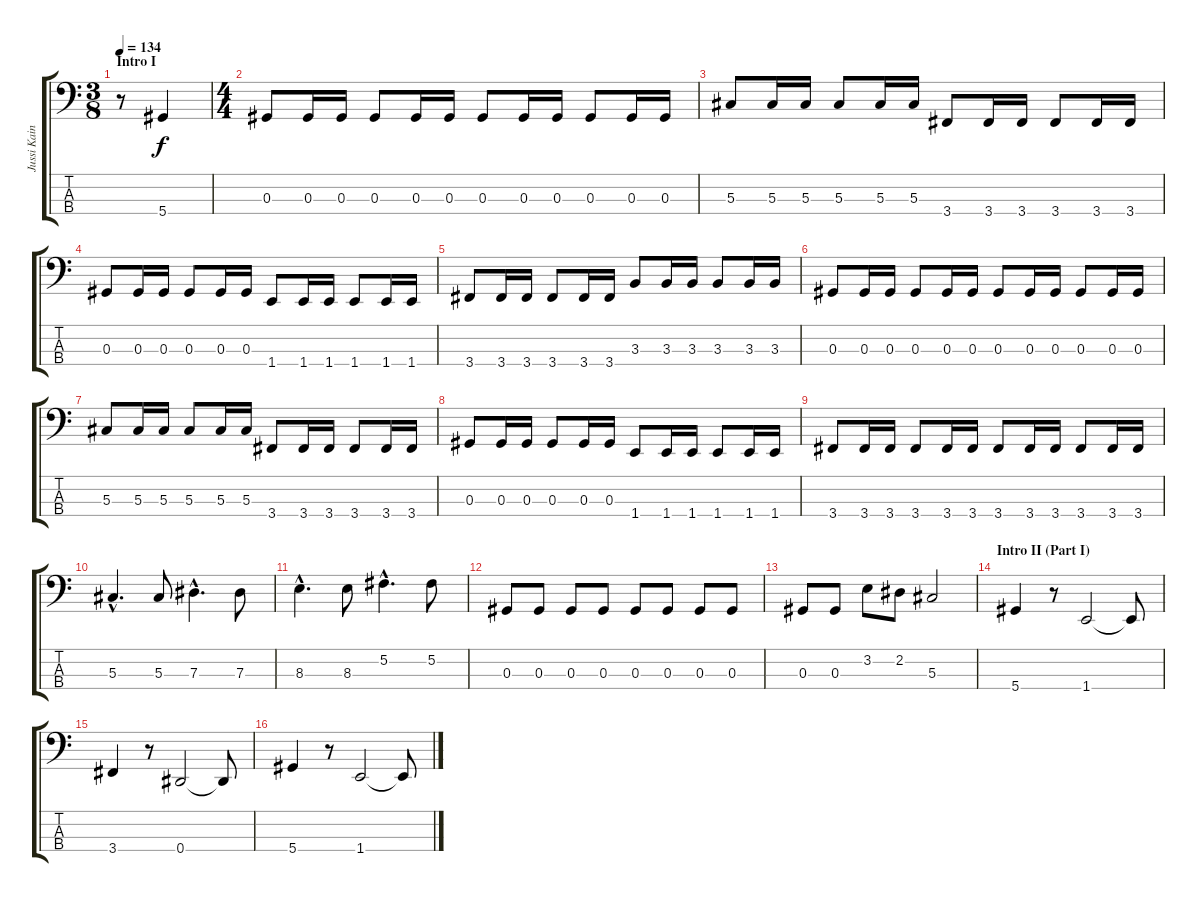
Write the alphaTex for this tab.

\track ("Jussi Kainulainen - Bass" "Jussi Kain") {instrument electricbassfinger}
\staff {score tabs}
\tuning (Gb2 Db2 Ab1 Eb1) {hide}
\ts (3 8)
\section ("" "Intro I")
\tempo 134
\clef f4
\ks c
r.8{dy f instrument electricbassfinger} 5.4.4 |
\ts (4 4)
0.3.8 0.3.16 0.3.16 0.3.8 0.3.16 0.3.16 0.3.8 0.3.16 0.3.16 0.3.8 0.3.16 0.3.16 |
5.3.8 5.3.16 5.3.16 5.3.8 5.3.16 5.3.16 3.4.8 3.4.16 3.4.16 3.4.8 3.4.16 3.4.16 |
0.3.8 0.3.16 0.3.16 0.3.8 0.3.16 0.3.16 1.4.8 1.4.16 1.4.16 1.4.8 1.4.16 1.4.16 |
3.4.8 3.4.16 3.4.16 3.4.8 3.4.16 3.4.16 3.3.8 3.3.16 3.3.16 3.3.8 3.3.16 3.3.16 |
0.3.8 0.3.16 0.3.16 0.3.8 0.3.16 0.3.16 0.3.8 0.3.16 0.3.16 0.3.8 0.3.16 0.3.16 |
5.3.8 5.3.16 5.3.16 5.3.8 5.3.16 5.3.16 3.4.8 3.4.16 3.4.16 3.4.8 3.4.16 3.4.16 |
0.3.8 0.3.16 0.3.16 0.3.8 0.3.16 0.3.16 1.4.8 1.4.16 1.4.16 1.4.8 1.4.16 1.4.16 |
3.4.8 3.4.16 3.4.16 3.4.8 3.4.16 3.4.16 3.4.8 3.4.16 3.4.16 3.4.8 3.4.16 3.4.16 |
5.3{hac}.4{d} 5.3.8 7.3{hac}.4{d} 7.3.8 |
8.3{hac}.4{d} 8.3.8 5.2{hac}.4{d} 5.2.8 |
0.3.8 0.3.8 0.3.8 0.3.8 0.3.8 0.3.8 0.3.8 0.3.8 |
0.3.8 0.3.8 3.2.8 2.2.8 5.3.2 |
\section ("" "Intro II (Part I)")
5.4.4 r.8 1.4.2 1.4{t}.8 |
3.4.4 r.8 0.4.2 0.4{t}.8 |
5.4.4 r.8 1.4.2 1.4{t}.8
